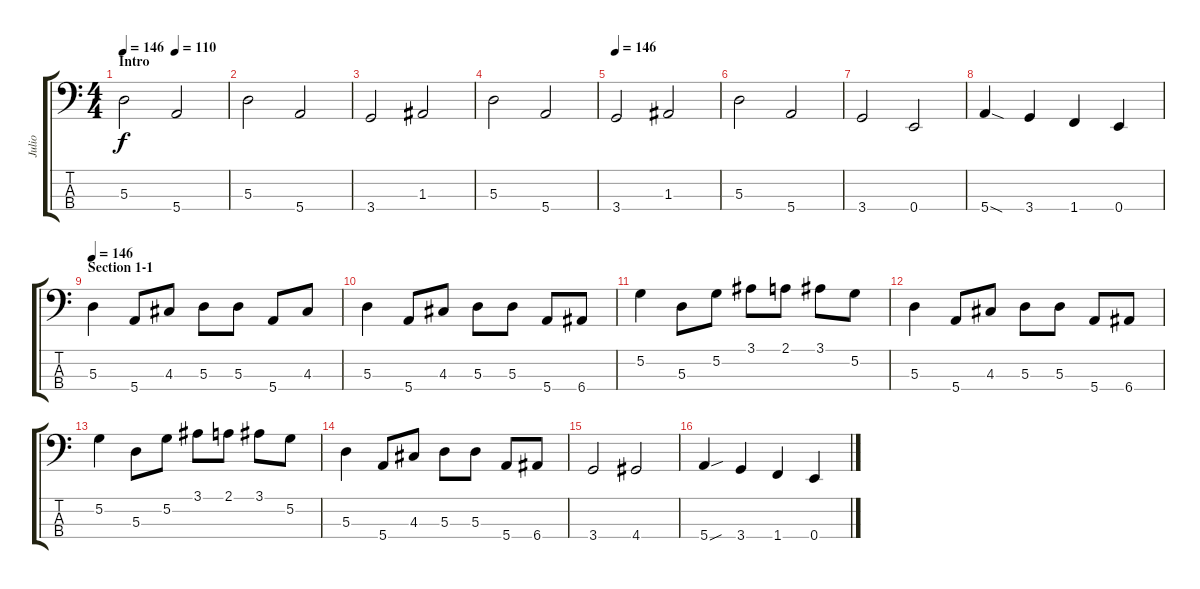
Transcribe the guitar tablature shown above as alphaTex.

\track ("Julio" "Julio") {instrument electricbassfinger}
\staff {score tabs}
\tuning (G2 D2 A1 E1) {hide}
\ts (4 4)
\section ("" "Intro")
\tempo 146
\tempo 70
\tempo (110 0.5)
\tempo 146
\clef f4
\ks c
5.3.2{dy f instrument electricbassfinger} 5.4.2 |
5.3.2 5.4.2 |
3.4.2 1.3.2 |
5.3.2 5.4.2 |
\tempo 146
3.4.2 1.3.2 |
5.3.2 5.4.2 |
3.4.2 0.4.2 |
5.4{sod}.4 3.4.4 1.4.4 0.4.4 |
\section ("" "Section 1-1")
\tempo 146
5.3.4 5.4.8 4.3.8 5.3.8 5.3.8 5.4.8 4.3.8 |
5.3.4 5.4.8 4.3.8 5.3.8 5.3.8 5.4.8 6.4.8 |
5.2.4 5.3.8 5.2.8 3.1.8 2.1.8 3.1.8 5.2.8 |
5.3.4 5.4.8 4.3.8 5.3.8 5.3.8 5.4.8 6.4.8 |
5.2.4 5.3.8 5.2.8 3.1.8 2.1.8 3.1.8 5.2.8 |
5.3.4 5.4.8 4.3.8 5.3.8 5.3.8 5.4.8 6.4.8 |
3.4.2 4.4.2 |
5.4{sou}.4 3.4.4 1.4.4 0.4.4
